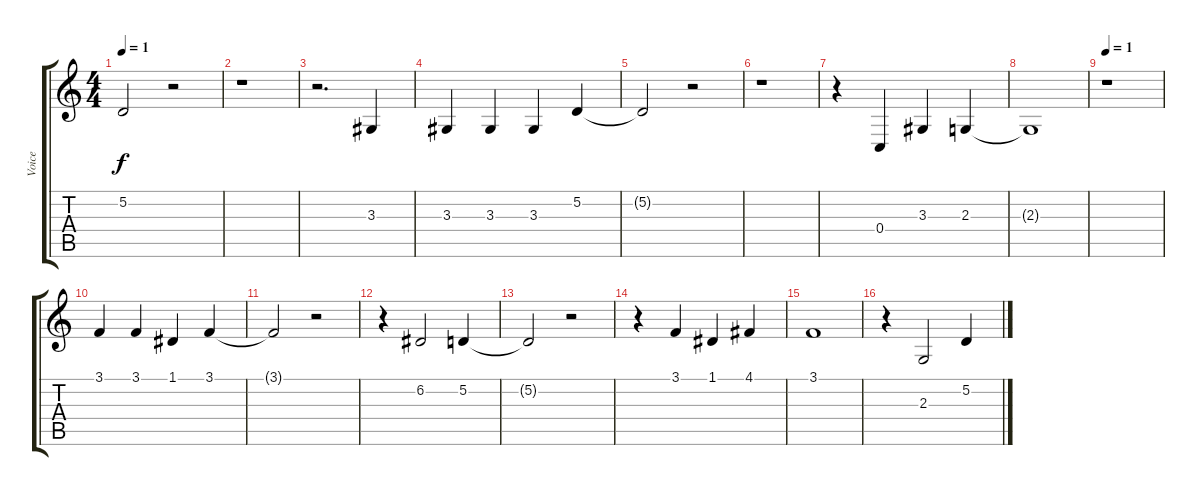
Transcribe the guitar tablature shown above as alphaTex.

\track ("Voice" "Voice") {instrument lead6voice}
\staff {score tabs}
\tuning (D4 A3 F3 C3 G2 C2) {hide}
\ts (4 4)
\tempo 1
\clef g2
\ks c
5.2{t}.2{dy f} r.2 |
r.1 |
r.2{d} 3.3.4 |
3.3.4 3.3.4 3.3.4 5.2.4 |
5.2{t}.2 r.2 |
r.1 |
r.4 0.4.4 3.3.4 2.3.4 |
2.3{t}.1 |
\tempo 1
r.1 |
3.1.4 3.1.4 1.1.4 3.1.4 |
3.1{t}.2 r.2 |
r.4 6.2.2 5.2.4 |
5.2{t}.2 r.2 |
r.4 3.1.4 1.1.4 4.1.4 |
3.1.1 |
r.4 2.3.2 5.2.4
